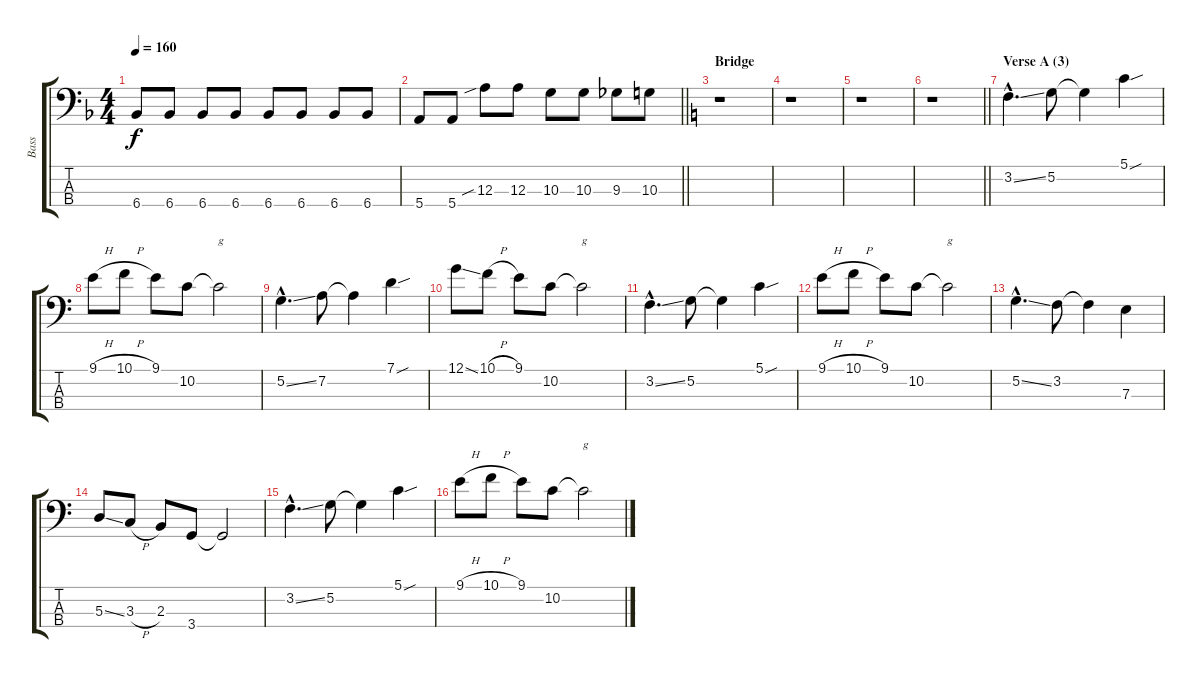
\track ("Bass" "Bass") {instrument electricbasspick}
\staff {score tabs}
\tuning (G2 D2 A1 E1) {hide}
\ts (4 4)
\tempo 160
\clef f4
\ks f
6.4.8{dy f} 6.4.8 6.4.8 6.4.8 6.4.8 6.4.8 6.4.8 6.4.8 |
\barLineRight lightlight
5.4.8 5.4.8 12.3{sib}.8 12.3.8 10.3.8 10.3.8 9.3.8 10.3.8 |
\section ("" "Bridge")
\ks c
r.1 |
r.1 |
r.1 |
\barLineRight lightlight
r.1 |
\section ("" "Verse A (3)")
3.2{ss hac}.4{d} 5.2.8 5.2{t}.4 5.1{sou}.4 |
9.1{h}.8 10.1{h}.8 9.1.8 10.2.8 10.2{t}.2{txt "g"} |
5.2{ss hac}.4{d} 7.2.8 7.2{t}.4 7.1{sou}.4 |
12.1{ss}.8 10.1{h}.8 9.1.8 10.2.8 10.2{t}.2{txt "g"} |
3.2{ss hac}.4{d} 5.2.8 5.2{t}.4 5.1{sou}.4 |
9.1{h}.8 10.1{h}.8 9.1.8 10.2.8 10.2{t}.2{txt "g"} |
5.2{ss hac}.4{d} 3.2.8 3.2{t}.4 7.3.4 |
5.3{ss}.8 3.3{h}.8 2.3.8 3.4.8 3.4{t}.2 |
3.2{ss hac}.4{d} 5.2.8 5.2{t}.4 5.1{sou}.4 |
9.1{h}.8 10.1{h}.8 9.1.8 10.2.8 10.2{t}.2{txt "g"}
